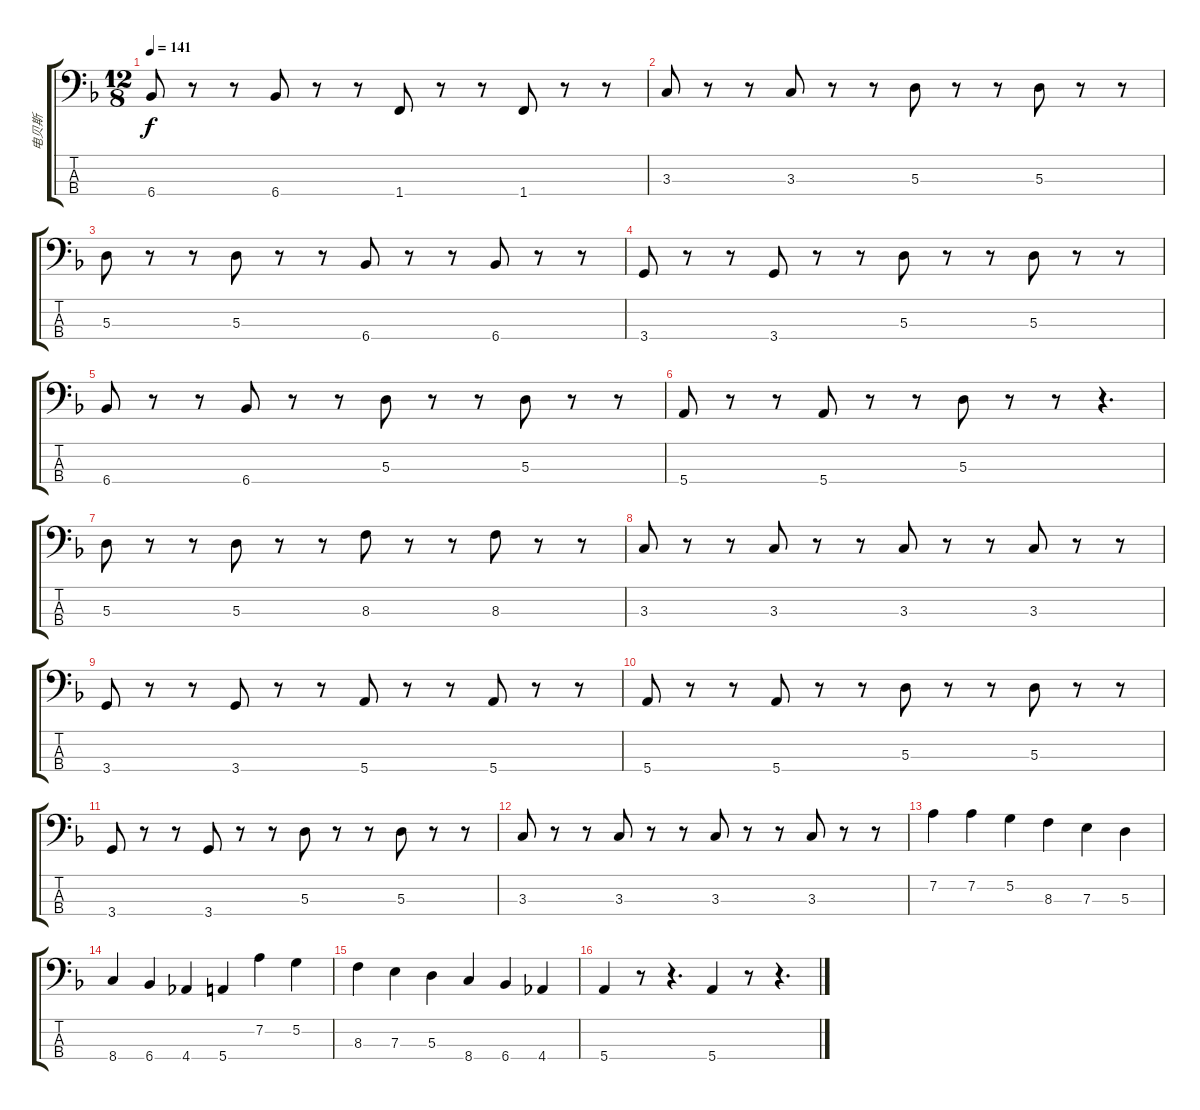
\track ("电贝斯" "电贝斯") {instrument electricbassfinger}
\staff {score tabs}
\tuning (G2 D2 A1 E1) {hide}
\ts (12 8)
\tempo 141
\clef f4
\ks f
6.4.8{dy f} r.8 r.8 6.4.8 r.8 r.8 1.4.8 r.8 r.8 1.4.8 r.8 r.8 |
3.3.8 r.8 r.8 3.3.8 r.8 r.8 5.3.8 r.8 r.8 5.3.8 r.8 r.8 |
5.3.8 r.8 r.8 5.3.8 r.8 r.8 6.4.8 r.8 r.8 6.4.8 r.8 r.8 |
3.4.8 r.8 r.8 3.4.8 r.8 r.8 5.3.8 r.8 r.8 5.3.8 r.8 r.8 |
6.4.8 r.8 r.8 6.4.8 r.8 r.8 5.3.8 r.8 r.8 5.3.8 r.8 r.8 |
5.4.8 r.8 r.8 5.4.8 r.8 r.8 5.3.8 r.8 r.8 r.4{d} |
5.3.8 r.8 r.8 5.3.8 r.8 r.8 8.3.8 r.8 r.8 8.3.8 r.8 r.8 |
3.3.8 r.8 r.8 3.3.8 r.8 r.8 3.3.8 r.8 r.8 3.3.8 r.8 r.8 |
3.4.8 r.8 r.8 3.4.8 r.8 r.8 5.4.8 r.8 r.8 5.4.8 r.8 r.8 |
5.4.8 r.8 r.8 5.4.8 r.8 r.8 5.3.8 r.8 r.8 5.3.8 r.8 r.8 |
3.4.8 r.8 r.8 3.4.8 r.8 r.8 5.3.8 r.8 r.8 5.3.8 r.8 r.8 |
3.3.8 r.8 r.8 3.3.8 r.8 r.8 3.3.8 r.8 r.8 3.3.8 r.8 r.8 |
7.2.4 7.2.4 5.2.4 8.3.4 7.3.4 5.3.4 |
8.4.4 6.4.4 4.4.4 5.4.4 7.2.4 5.2.4 |
8.3.4 7.3.4 5.3.4 8.4.4 6.4.4 4.4.4 |
5.4.4 r.8 r.4{d} 5.4.4 r.8 r.4{d}
